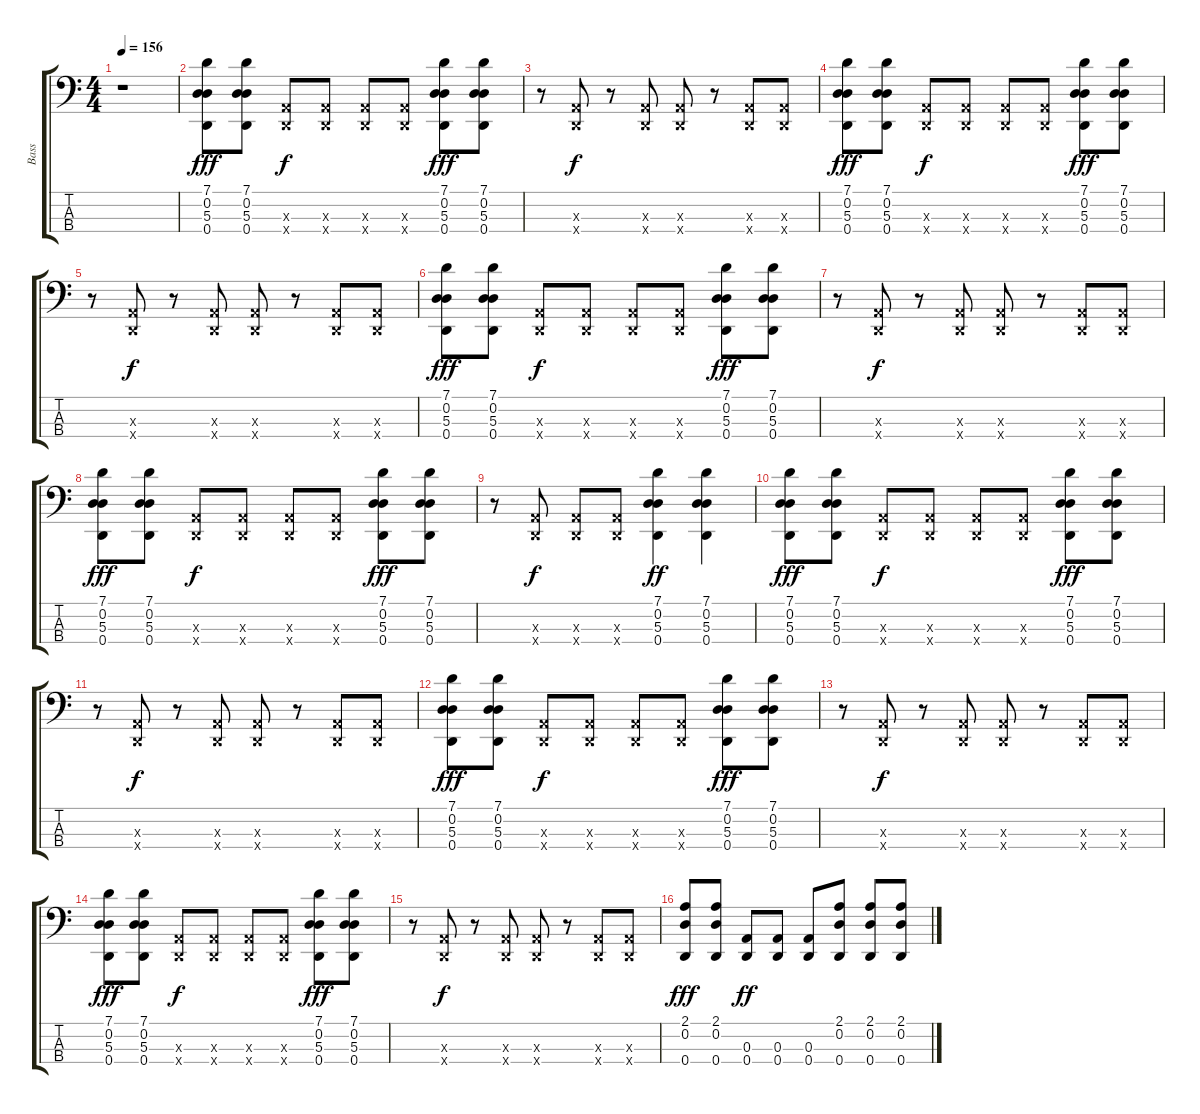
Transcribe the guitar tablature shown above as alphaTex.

\track ("Bass                " "Bass      ") {instrument slapbass2}
\staff {score tabs}
\tuning (G2 D2 A1 D1) {hide}
\ts (4 4)
\tempo 156
\clef f4
\ks c
r.1{dy fff instrument slapbass2} |
(7.1 0.2 5.3 0.4).8 (7.1 0.2 5.3 0.4).8 (0.3{x} 0.4{x}).8{dy f} (0.3{x} 0.4{x}).8 (0.3{x} 0.4{x}).8 (0.3{x} 0.4{x}).8 (7.1 0.2 5.3 0.4).8{dy fff} (7.1 0.2 5.3 0.4).8 |
r.8 (0.3{x} 0.4{x}).8{dy f} r.8 (0.3{x} 0.4{x}).8 (0.3{x} 0.4{x}).8 r.8 (0.3{x} 0.4{x}).8 (0.3{x} 0.4{x}).8 |
(7.1 0.2 5.3 0.4).8{dy fff} (7.1 0.2 5.3 0.4).8 (0.3{x} 0.4{x}).8{dy f} (0.3{x} 0.4{x}).8 (0.3{x} 0.4{x}).8 (0.3{x} 0.4{x}).8 (7.1 0.2 5.3 0.4).8{dy fff} (7.1 0.2 5.3 0.4).8 |
r.8 (0.3{x} 0.4{x}).8{dy f} r.8 (0.3{x} 0.4{x}).8 (0.3{x} 0.4{x}).8 r.8 (0.3{x} 0.4{x}).8 (0.3{x} 0.4{x}).8 |
(7.1 0.2 5.3 0.4).8{dy fff} (7.1 0.2 5.3 0.4).8 (0.3{x} 0.4{x}).8{dy f} (0.3{x} 0.4{x}).8 (0.3{x} 0.4{x}).8 (0.3{x} 0.4{x}).8 (7.1 0.2 5.3 0.4).8{dy fff} (7.1 0.2 5.3 0.4).8 |
r.8 (0.3{x} 0.4{x}).8{dy f} r.8 (0.3{x} 0.4{x}).8 (0.3{x} 0.4{x}).8 r.8 (0.3{x} 0.4{x}).8 (0.3{x} 0.4{x}).8 |
(7.1 0.2 5.3 0.4).8{dy fff} (7.1 0.2 5.3 0.4).8 (0.3{x} 0.4{x}).8{dy f} (0.3{x} 0.4{x}).8 (0.3{x} 0.4{x}).8 (0.3{x} 0.4{x}).8 (7.1 0.2 5.3 0.4).8{dy fff} (7.1 0.2 5.3 0.4).8 |
r.8 (0.3{x} 0.4{x}).8{dy f} (0.3{x} 0.4{x}).8 (0.3{x} 0.4{x}).8 (7.1 0.2 5.3 0.4).4{dy ff} (7.1 0.2 5.3 0.4).4 |
(7.1 0.2 5.3 0.4).8{dy fff} (7.1 0.2 5.3 0.4).8 (0.3{x} 0.4{x}).8{dy f} (0.3{x} 0.4{x}).8 (0.3{x} 0.4{x}).8 (0.3{x} 0.4{x}).8 (7.1 0.2 5.3 0.4).8{dy fff} (7.1 0.2 5.3 0.4).8 |
r.8 (0.3{x} 0.4{x}).8{dy f} r.8 (0.3{x} 0.4{x}).8 (0.3{x} 0.4{x}).8 r.8 (0.3{x} 0.4{x}).8 (0.3{x} 0.4{x}).8 |
(7.1 0.2 5.3 0.4).8{dy fff} (7.1 0.2 5.3 0.4).8 (0.3{x} 0.4{x}).8{dy f} (0.3{x} 0.4{x}).8 (0.3{x} 0.4{x}).8 (0.3{x} 0.4{x}).8 (7.1 0.2 5.3 0.4).8{dy fff} (7.1 0.2 5.3 0.4).8 |
r.8 (0.3{x} 0.4{x}).8{dy f} r.8 (0.3{x} 0.4{x}).8 (0.3{x} 0.4{x}).8 r.8 (0.3{x} 0.4{x}).8 (0.3{x} 0.4{x}).8 |
(7.1 0.2 5.3 0.4).8{dy fff} (7.1 0.2 5.3 0.4).8 (0.3{x} 0.4{x}).8{dy f} (0.3{x} 0.4{x}).8 (0.3{x} 0.4{x}).8 (0.3{x} 0.4{x}).8 (7.1 0.2 5.3 0.4).8{dy fff} (7.1 0.2 5.3 0.4).8 |
r.8 (0.3{x} 0.4{x}).8{dy f} r.8 (0.3{x} 0.4{x}).8 (0.3{x} 0.4{x}).8 r.8 (0.3{x} 0.4{x}).8 (0.3{x} 0.4{x}).8 |
(2.1 0.2 0.4).8{dy fff} (2.1 0.2 0.4).8 (0.3 0.4).8{dy ff} (0.3 0.4).8 (0.3 0.4).8 (2.1 0.2 0.4).8 (2.1 0.2 0.4).8 (2.1 0.2 0.4).8
